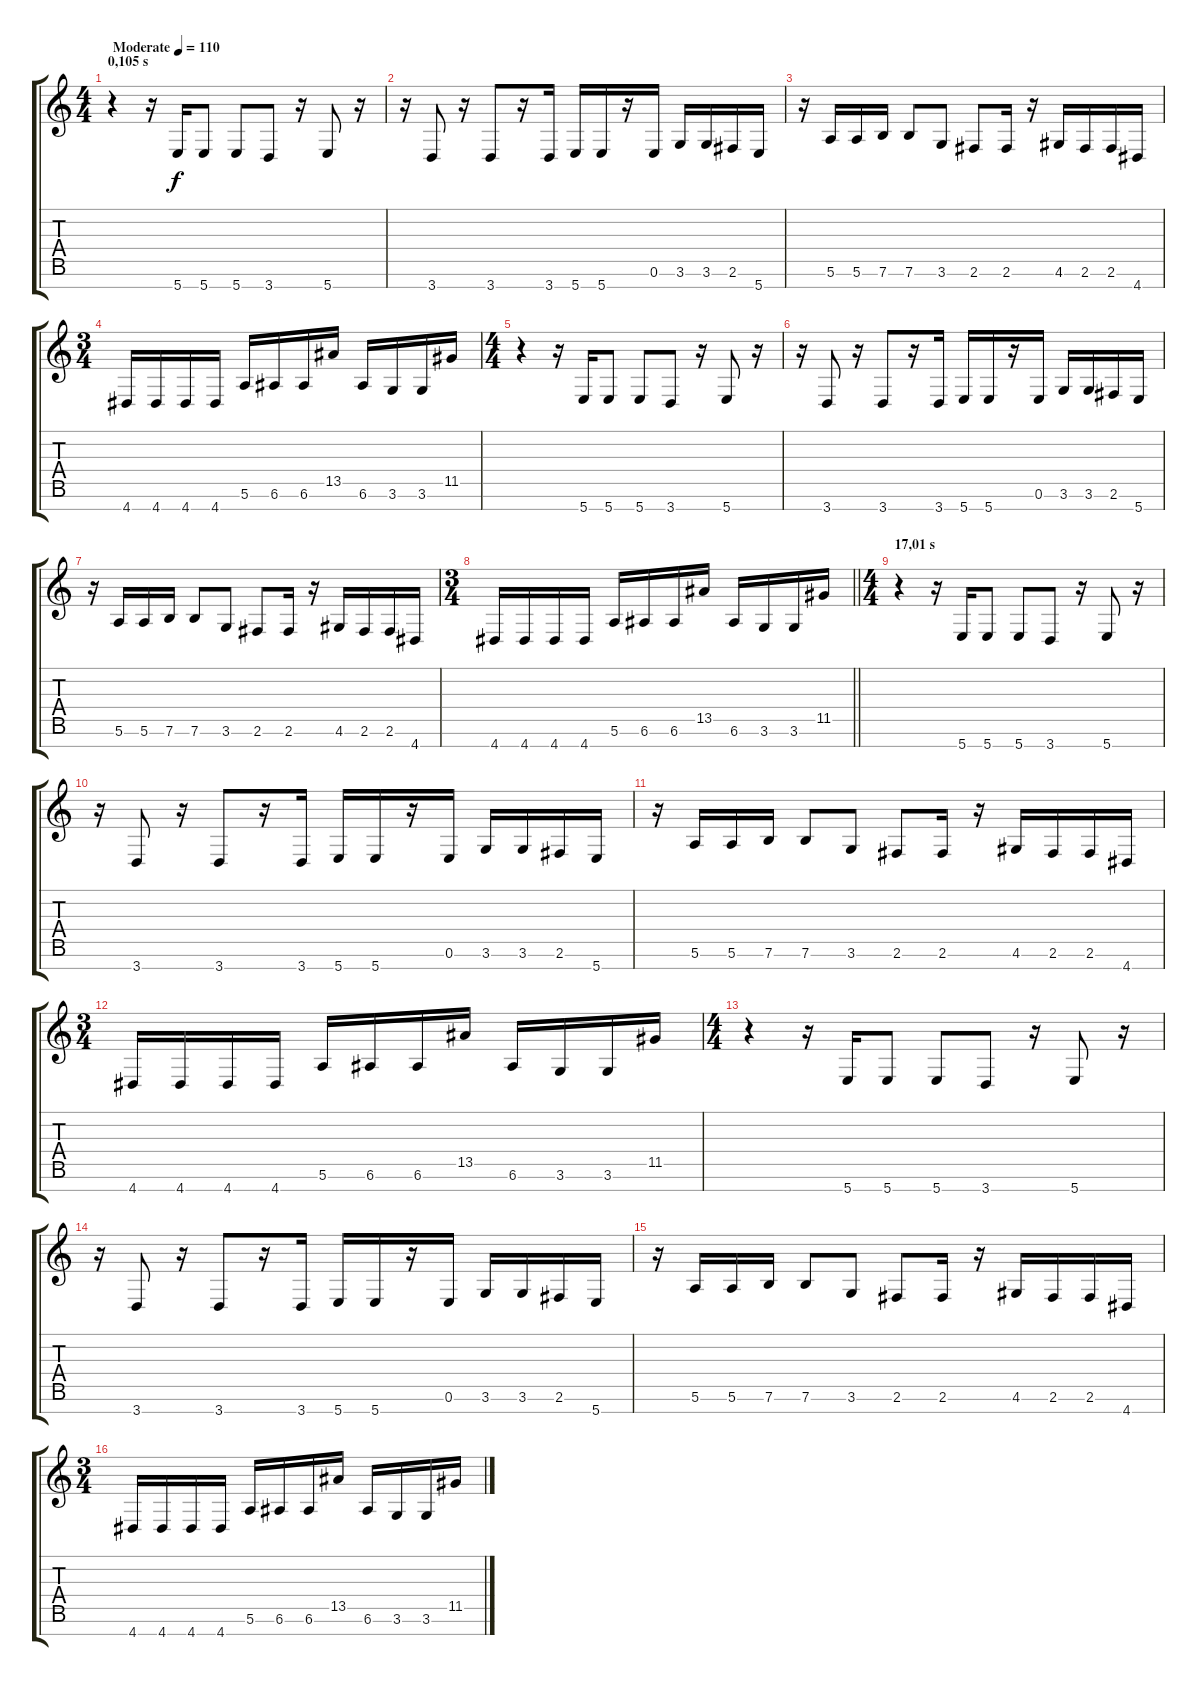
\track "" {instrument distortionguitar}
\staff {score tabs}
\tuning (E4 B3 G3 D3 A2 E2 B1) {hide}
\ts (4 4)
\section ("" "0,105 s")
\tempo (110 "Moderate")
\clef g2
\ks c
r.4{dy f instrument distortionguitar} r.16 5.7.16 5.7.8 5.7.8 3.7.8 r.16 5.7.8 r.16 |
r.16 3.7.8 r.16 3.7.8 r.16 3.7.16 5.7.16 5.7.16 r.16 0.6.16 3.6.16 3.6.16 2.6.16 5.7.16 |
r.16 5.6.16 5.6.16 7.6.16 7.6.8 3.6.8 2.6.8 2.6.16 r.16 4.6.16 2.6.16 2.6.16 4.7.16 |
\ts (3 4)
4.7.16 4.7.16 4.7.16 4.7.16 5.6.16 6.6.16 6.6.16 13.5.16 6.6.16 3.6.16 3.6.16 11.5.16 |
\ts (4 4)
r.4 r.16 5.7.16 5.7.8 5.7.8 3.7.8 r.16 5.7.8 r.16 |
r.16 3.7.8 r.16 3.7.8 r.16 3.7.16 5.7.16 5.7.16 r.16 0.6.16 3.6.16 3.6.16 2.6.16 5.7.16 |
r.16 5.6.16 5.6.16 7.6.16 7.6.8 3.6.8 2.6.8 2.6.16 r.16 4.6.16 2.6.16 2.6.16 4.7.16 |
\ts (3 4)
\barLineRight lightlight
4.7.16 4.7.16 4.7.16 4.7.16 5.6.16 6.6.16 6.6.16 13.5.16 6.6.16 3.6.16 3.6.16 11.5.16 |
\ts (4 4)
\section ("" "17,01 s")
r.4{volume 11} r.16 5.7.16 5.7.8 5.7.8 3.7.8 r.16 5.7.8 r.16 |
r.16 3.7.8 r.16 3.7.8 r.16 3.7.16 5.7.16 5.7.16 r.16 0.6.16 3.6.16 3.6.16 2.6.16 5.7.16 |
r.16 5.6.16 5.6.16 7.6.16 7.6.8 3.6.8 2.6.8 2.6.16 r.16 4.6.16 2.6.16 2.6.16 4.7.16 |
\ts (3 4)
4.7.16 4.7.16 4.7.16 4.7.16 5.6.16 6.6.16 6.6.16 13.5.16 6.6.16 3.6.16 3.6.16 11.5.16 |
\ts (4 4)
r.4 r.16 5.7.16 5.7.8 5.7.8 3.7.8 r.16 5.7.8 r.16 |
r.16 3.7.8 r.16 3.7.8 r.16 3.7.16 5.7.16 5.7.16 r.16 0.6.16 3.6.16 3.6.16 2.6.16 5.7.16 |
r.16 5.6.16 5.6.16 7.6.16 7.6.8 3.6.8 2.6.8 2.6.16 r.16 4.6.16 2.6.16 2.6.16 4.7.16 |
\ts (3 4)
4.7.16 4.7.16 4.7.16 4.7.16 5.6.16 6.6.16 6.6.16 13.5.16 6.6.16 3.6.16 3.6.16 11.5.16
